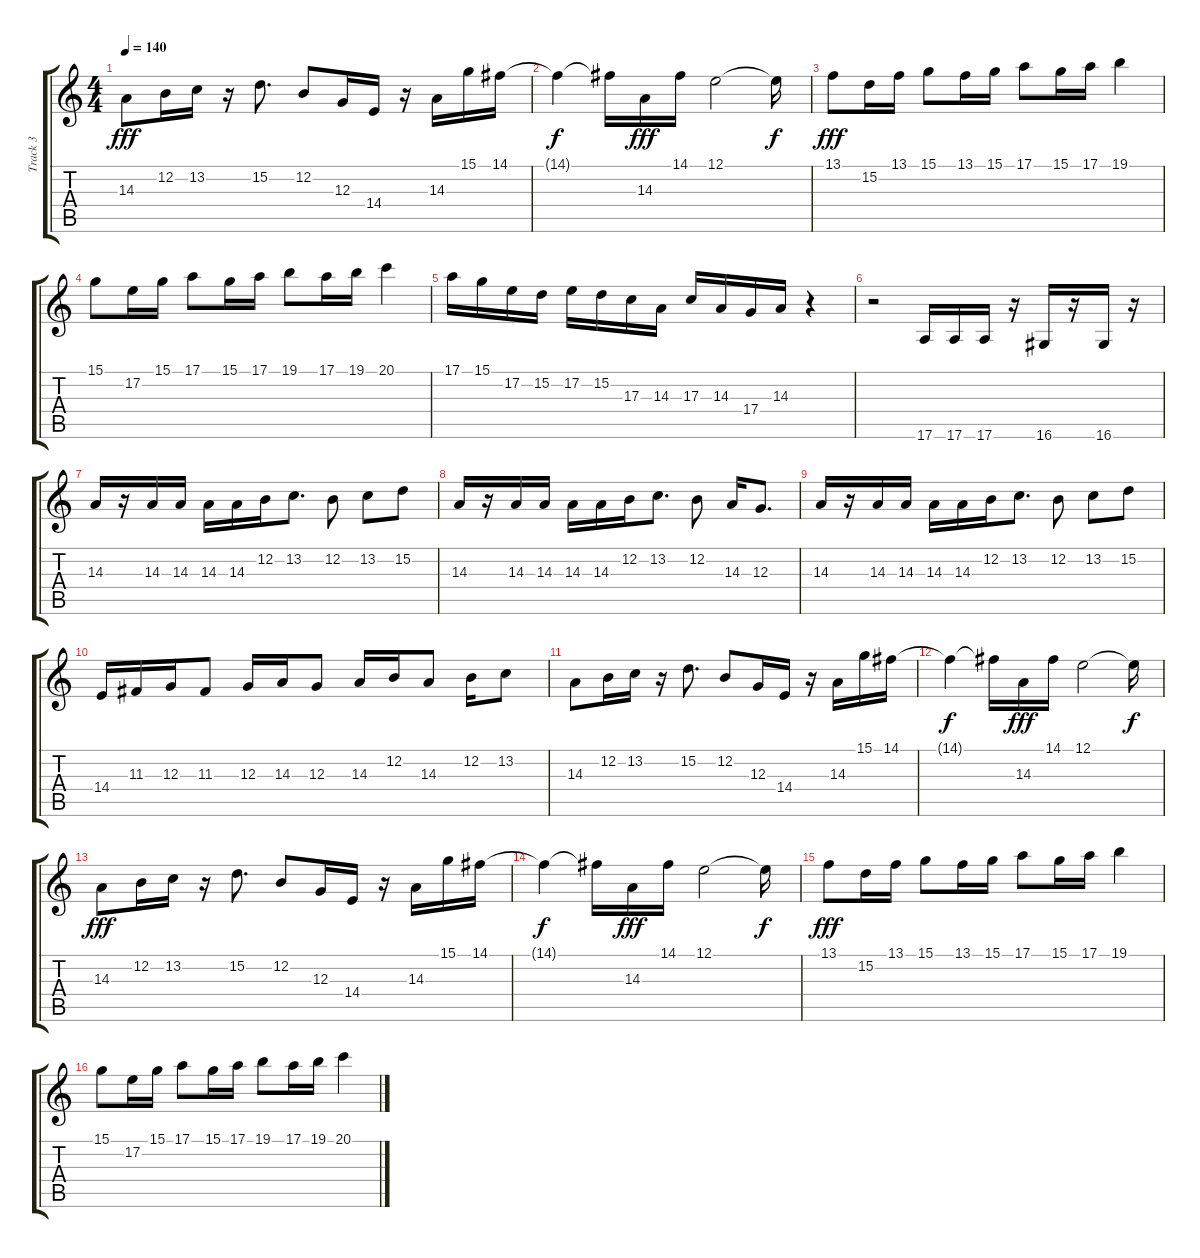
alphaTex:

\track ("Track 3" "Track 3") {instrument stringensemble1}
\staff {score tabs}
\tuning (E4 B3 G3 D3 A2 E2) {hide}
\ts (4 4)
\tempo 140
\clef g2
\ks c
14.3.8{dy fff} 12.2.16 13.2.16 r.16 15.2.8{d} 12.2.8 12.3.16 14.4.16 r.16 14.3.16 15.1.16 14.1.16 |
14.1{t}.4{dy f} 14.1{t}.16 14.3.16{dy fff} 14.1.16 12.1.2 12.1{t}.16{dy f} |
13.1.8{dy fff} 15.2.16 13.1.16 15.1.8 13.1.16 15.1.16 17.1.8 15.1.16 17.1.16 19.1.4 |
15.1.8 17.2.16 15.1.16 17.1.8 15.1.16 17.1.16 19.1.8 17.1.16 19.1.16 20.1.4 |
17.1.16 15.1.16 17.2.16 15.2.16 17.2.16 15.2.16 17.3.16 14.3.16 17.3.16 14.3.16 17.4.16 14.3.16 r.4 |
r.2 17.6.16 17.6.16 17.6.16 r.16 16.6.16 r.16 16.6.16 r.16 |
14.3.16 r.16 14.3.16 14.3.16 14.3.16 14.3.16 12.2.16 13.2.8{d} 12.2.8 13.2.8 15.2.8 |
14.3.16 r.16 14.3.16 14.3.16 14.3.16 14.3.16 12.2.16 13.2.8{d} 12.2.8 14.3.16 12.3.8{d} |
14.3.16 r.16 14.3.16 14.3.16 14.3.16 14.3.16 12.2.16 13.2.8{d} 12.2.8 13.2.8 15.2.8 |
14.4.16 11.3.16 12.3.16 11.3.8 12.3.16 14.3.16 12.3.8 14.3.16 12.2.16 14.3.8 12.2.16 13.2.8 |
14.3.8 12.2.16 13.2.16 r.16 15.2.8{d} 12.2.8 12.3.16 14.4.16 r.16 14.3.16 15.1.16 14.1.16 |
14.1{t}.4{dy f} 14.1{t}.16 14.3.16{dy fff} 14.1.16 12.1.2 12.1{t}.16{dy f} |
14.3.8{dy fff} 12.2.16 13.2.16 r.16 15.2.8{d} 12.2.8 12.3.16 14.4.16 r.16 14.3.16 15.1.16 14.1.16 |
14.1{t}.4{dy f} 14.1{t}.16 14.3.16{dy fff} 14.1.16 12.1.2 12.1{t}.16{dy f} |
13.1.8{dy fff} 15.2.16 13.1.16 15.1.8 13.1.16 15.1.16 17.1.8 15.1.16 17.1.16 19.1.4 |
15.1.8 17.2.16 15.1.16 17.1.8 15.1.16 17.1.16 19.1.8 17.1.16 19.1.16 20.1.4
